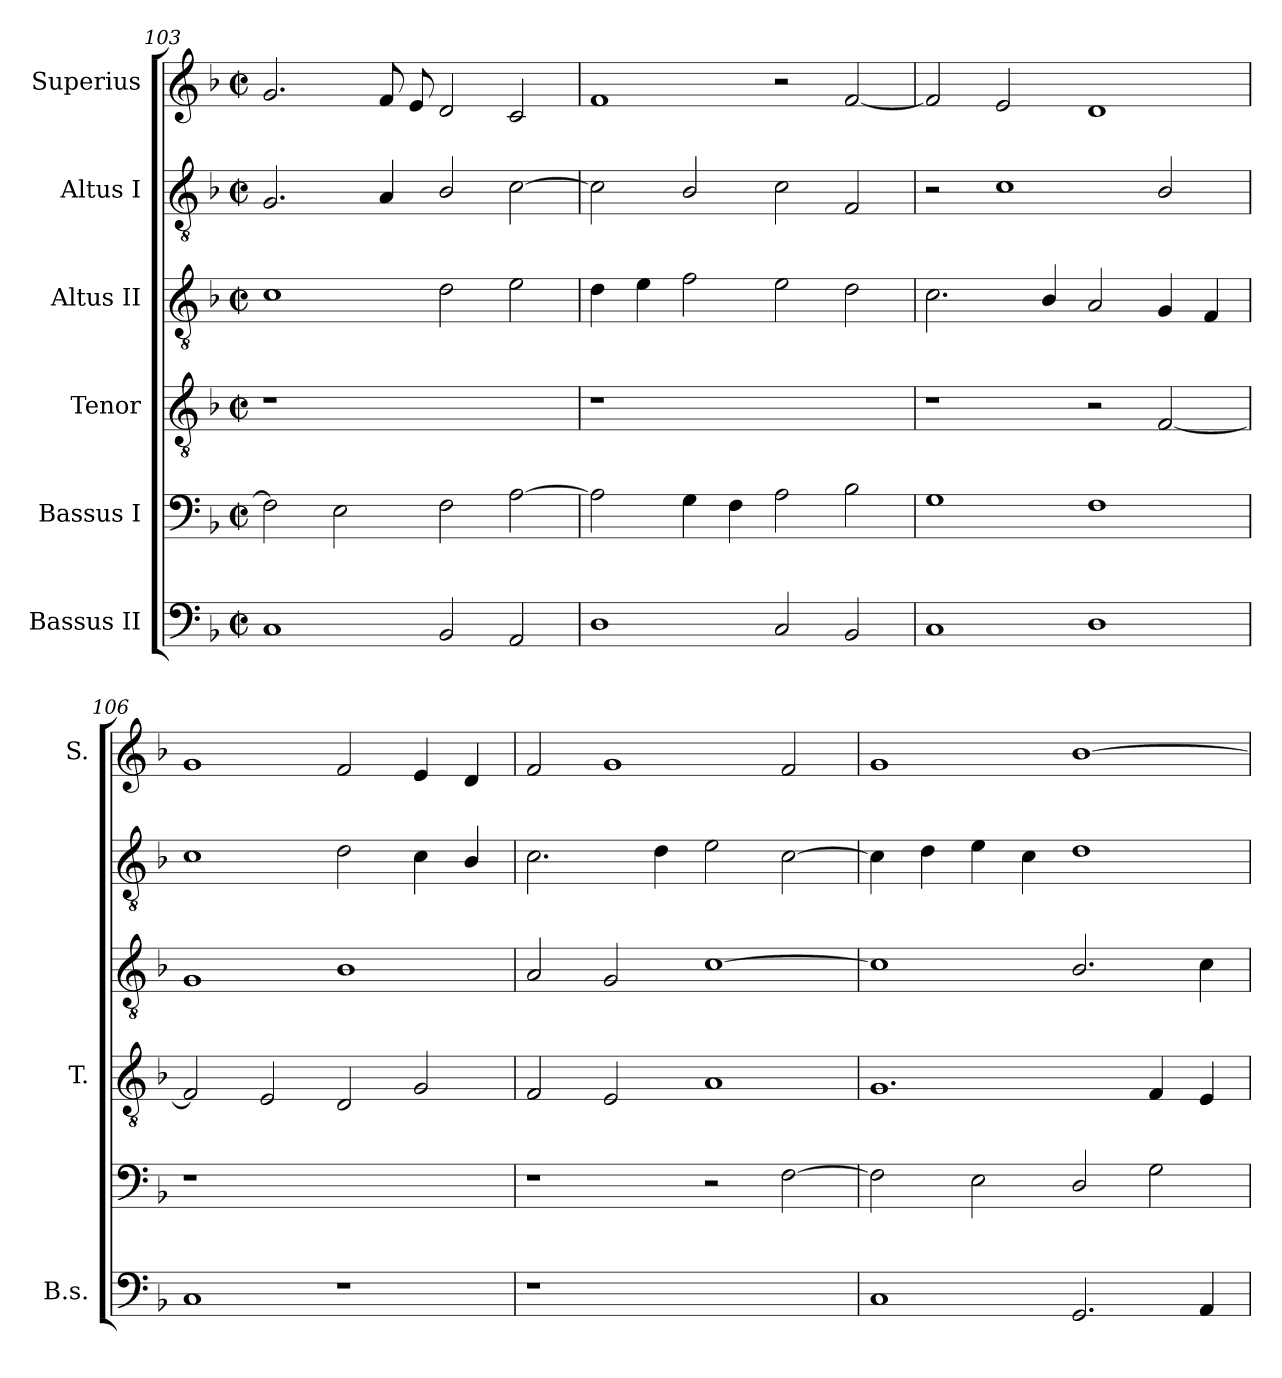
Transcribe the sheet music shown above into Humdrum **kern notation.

**kern	**kern	**kern	**kern	**kern	**kern
*part6	*part5	*part4	*part3	*part2	*part1
*staff6	*staff5	*staff4	*staff3	*staff2	*staff1
*I"Bassus II	*I"Bassus I	*I"Tenor	*I"Altus II	*I"Altus I	*I"Superius
*I'B.s.	*	*I'T.	*	*	*I'S.
*clefF4	*clefF4	*clefGv2	*clefGv2	*clefGv2	*clefG2
*	*	*ITrd7c12	*ITrd7c12	*ITrd7c12	*
*k[b-]	*k[b-]	*k[b-]	*k[b-]	*k[b-]	*k[b-]
*d:	*d:	*d:	*d:	*d:	*d:
*M2/2	*M2/2	*M2/2	*M2/2	*M2/2	*M2/2
*met(c|)	*met(c|)	*met(c|)	*met(c|)	*met(c|)	*met(c|)
=103	=103	=103	=103	=103	=103
!	!	!LO:N:vis=1	!	!	!
1Ci	2Fi\]	1r	1Ci	2.GGi/	2.gi/
.	2Ei\	.	.	.	.
.	.	.	.	4AAi/	8fi/
.	.	.	.	.	8ei/
2BB-i/	2Fi\	1ryy	2Di\	2BB-i/	2di/
2AAi/	[>2Ai\	.	2Ei\	[>2Ci\	2ci/
!!LO:PB:g=z
=104	=104	=104	=104	=104	=104
!	!	!LO:N:vis=1	!	!	!
1Di	2Ai\]	1r	4Di\	2Ci\]	1fi
.	.	.	4Ei\	.	.
.	4Gi\	.	2Fi\	2BB-i/	.
.	4Fi\	.	.	.	.
2Ci/	2Ai\	1ryy	2Ei\	2Ci\	2r
2BB-i/	2B-i\	.	2Di\	2FFi/	[<2fi/
=105	=105	=105	=105	=105	=105
1Ci	1Gi	1r	2.Ci\	2r	2fi/]
.	.	.	.	1Ci	2ei/
.	.	.	4BB-i/	.	.
1Di	1Fi	2r	2AAi/	.	1di
.	.	[<2FFi/	4GGi/	2BB-i/	.
.	.	.	4FFi/	.	.
=106	=106	=106	=106	=106	=106
!	!LO:N:vis=1	!	!	!	!
1Ci	1r	2FFi/]	1GGi	1Ci	1gi
.	.	2EEi/	.	.	.
1r	1ryy	2DDi/	1BB-i	2Di\	2fi/
.	.	2GGi/	.	4Ci\	4ei/
.	.	.	.	4BB-i/	4di/
=107	=107	=107	=107	=107	=107
!LO:N:vis=1	!	!	!	!	!
1r	1r	2FFi/	2AAi/	2.Ci\	2fi/
.	.	2EEi/	2GGi/	.	1gi
.	.	.	.	4Di\	.
1ryy	2r	1AAi	[>1Ci	2Ei\	.
.	[>2Fi\	.	.	[>2Ci\	2fi/
!!LO:LB:g=z
=108	=108	=108	=108	=108	=108
1Ci	2Fi\]	1.GGi	1Ci]	4Ci\]	1gi
.	.	.	.	4Di\	.
.	2Ei\	.	.	4Ei\	.
.	.	.	.	4Ci\	.
2.GGi/	2Di/	.	2.BB-i/	1Di	[<1b-i
.	2Gi\	4FFi/	.	.	.
4AAi/	.	4EEi/	4Ci\	.	.
=	=	=	=	=	=
*-	*-	*-	*-	*-	*-
